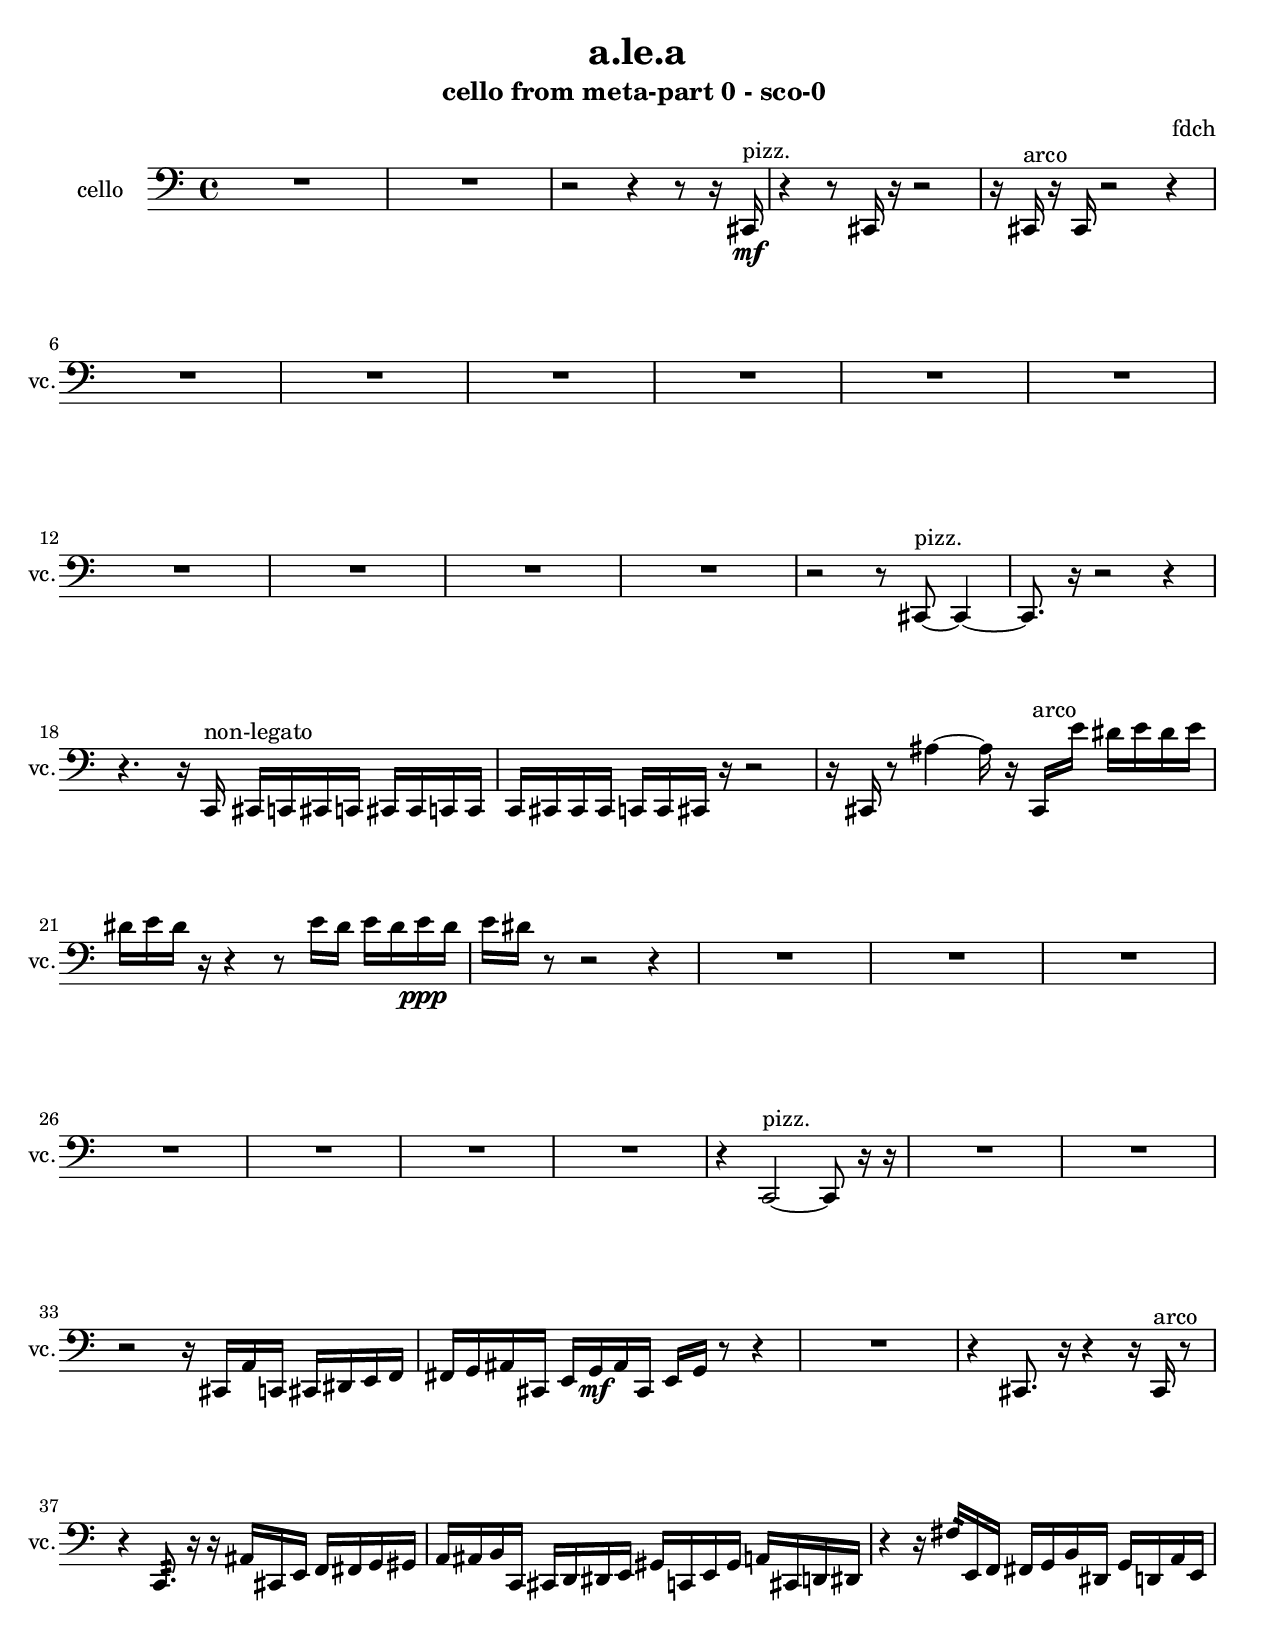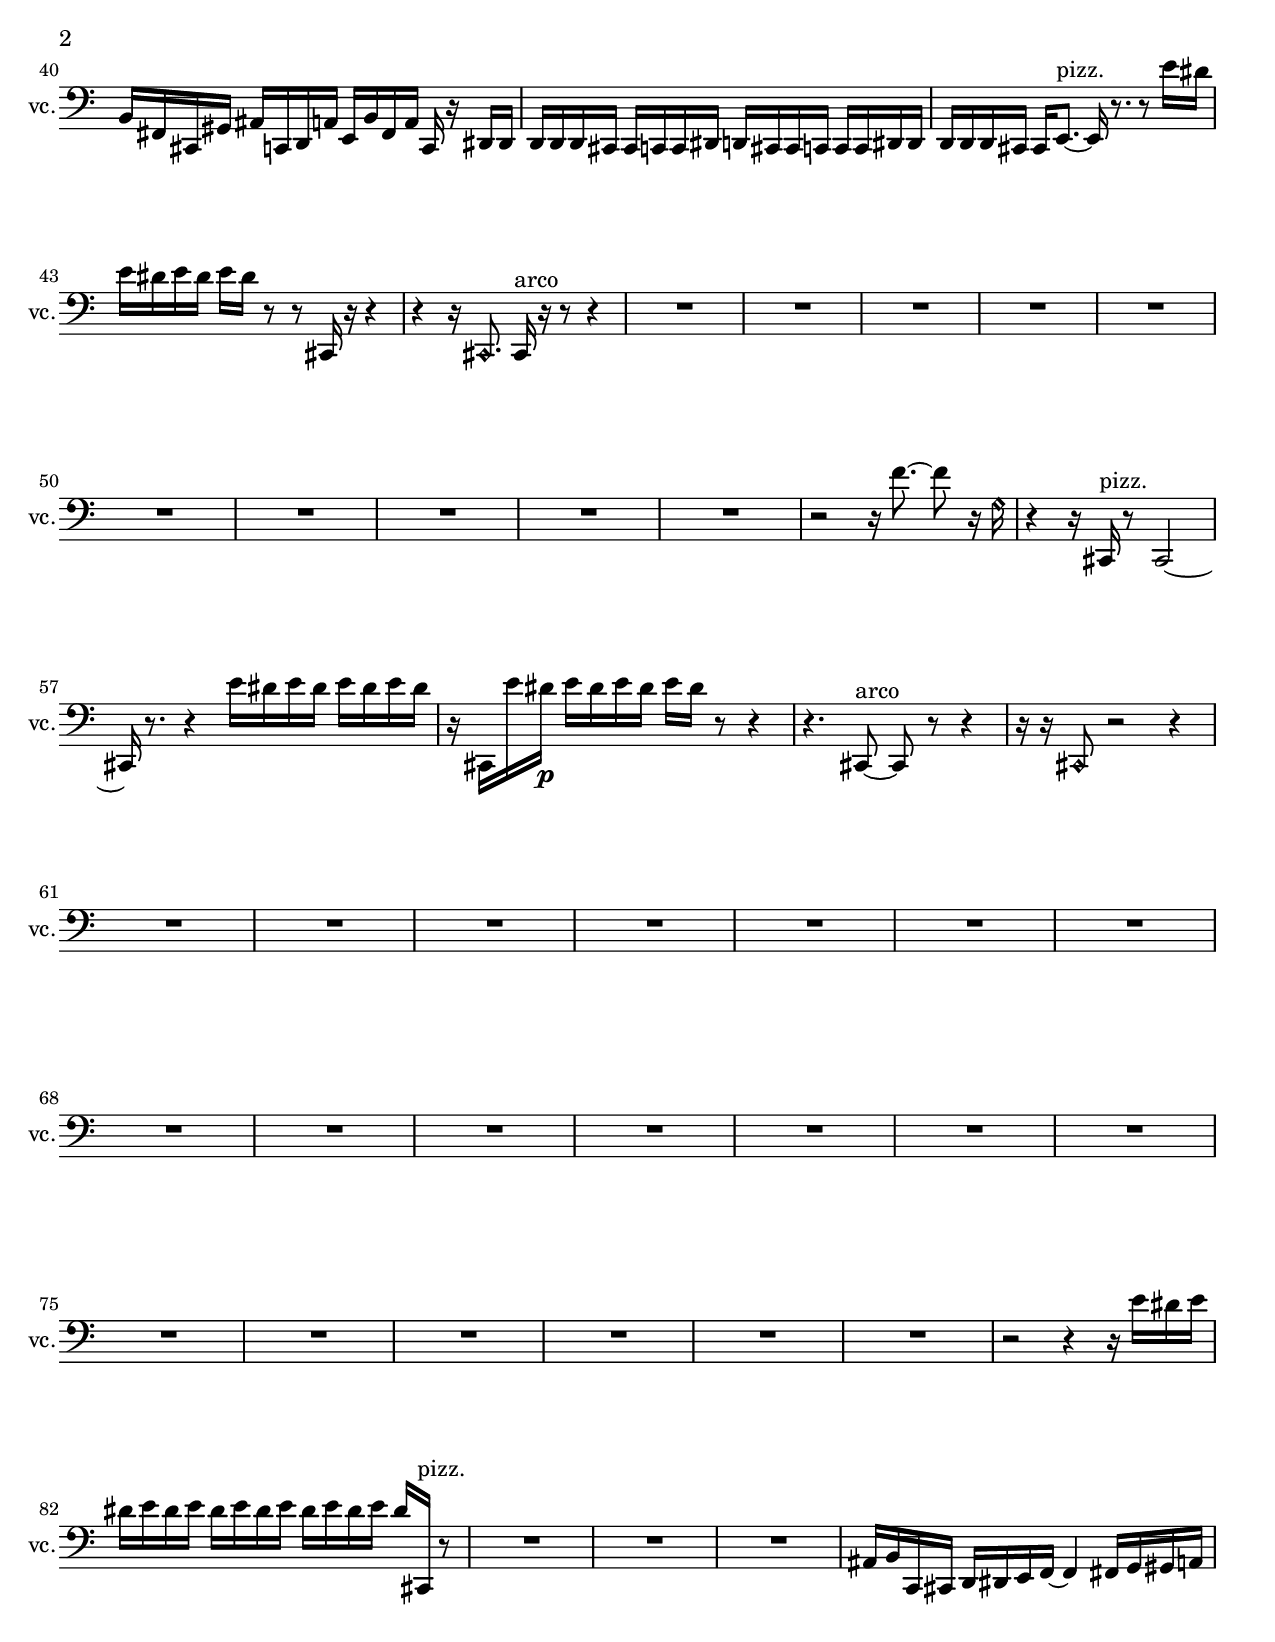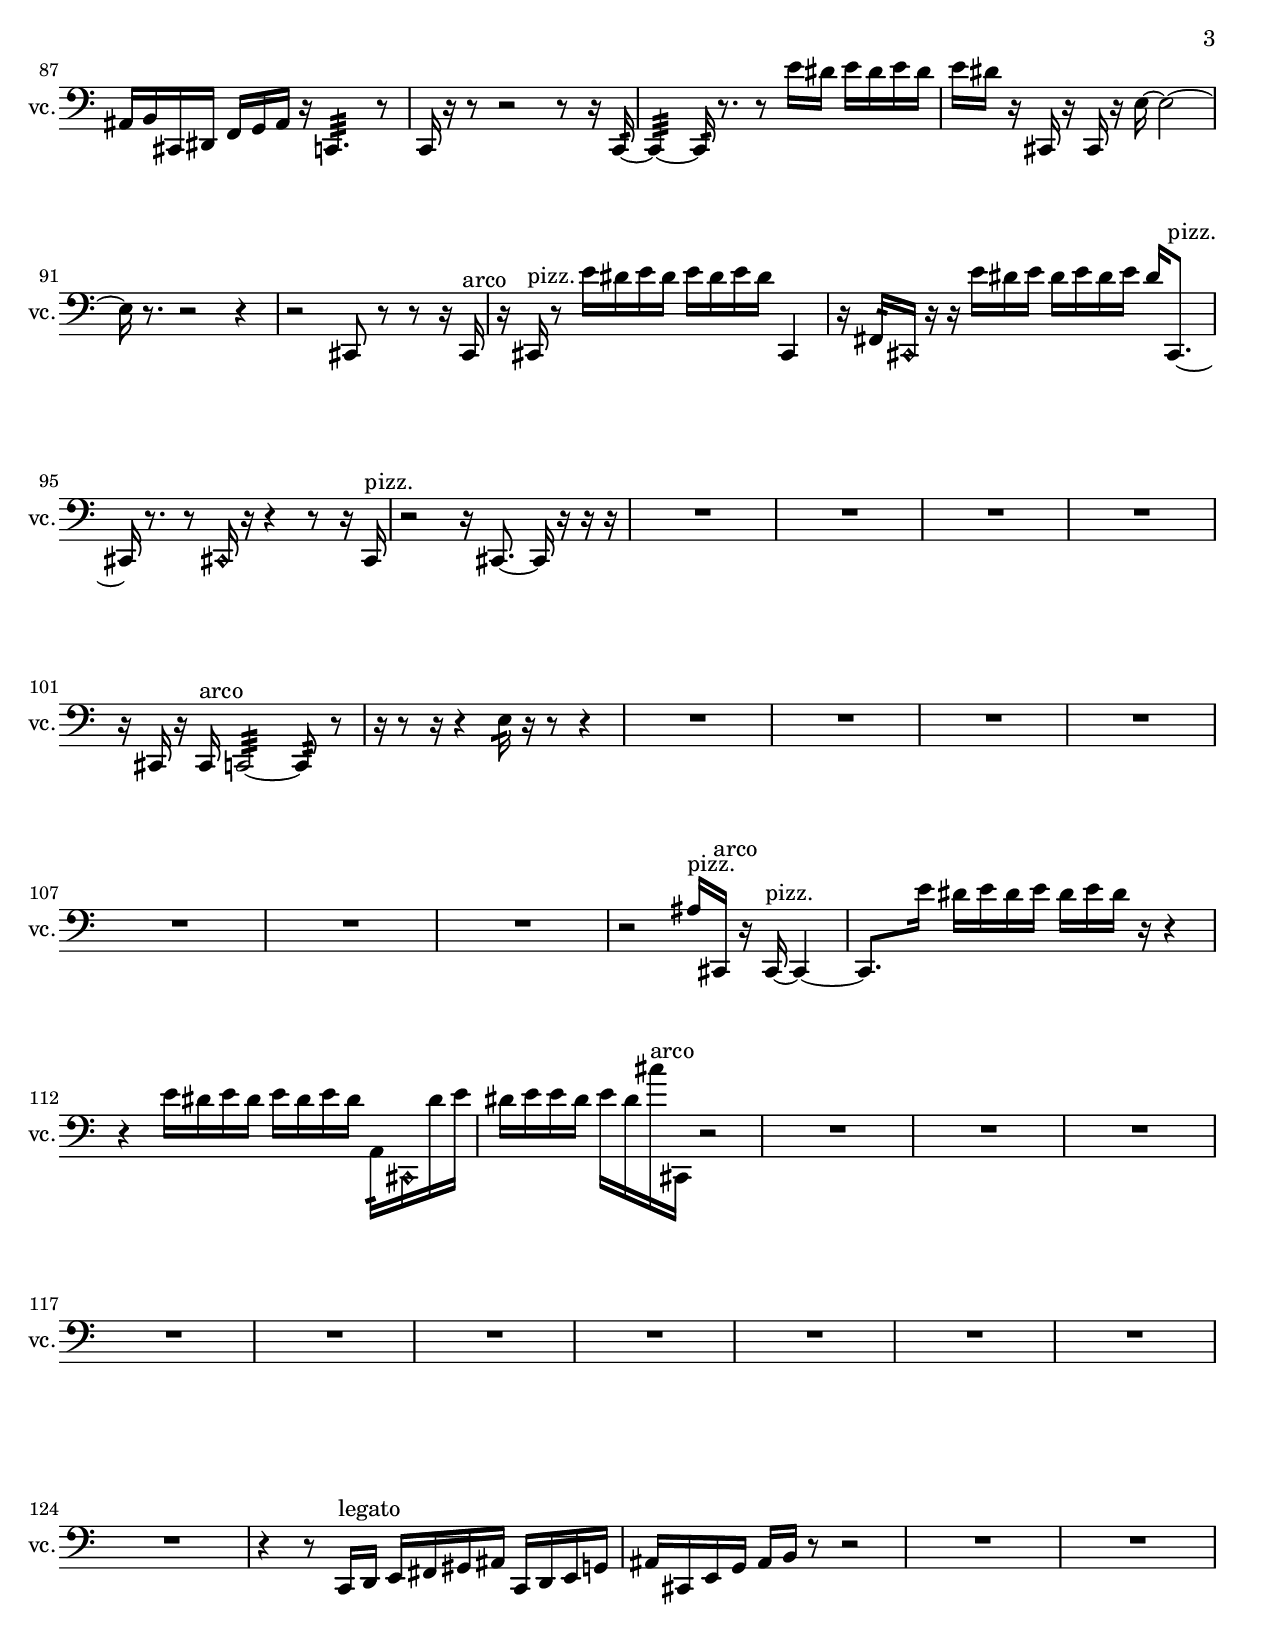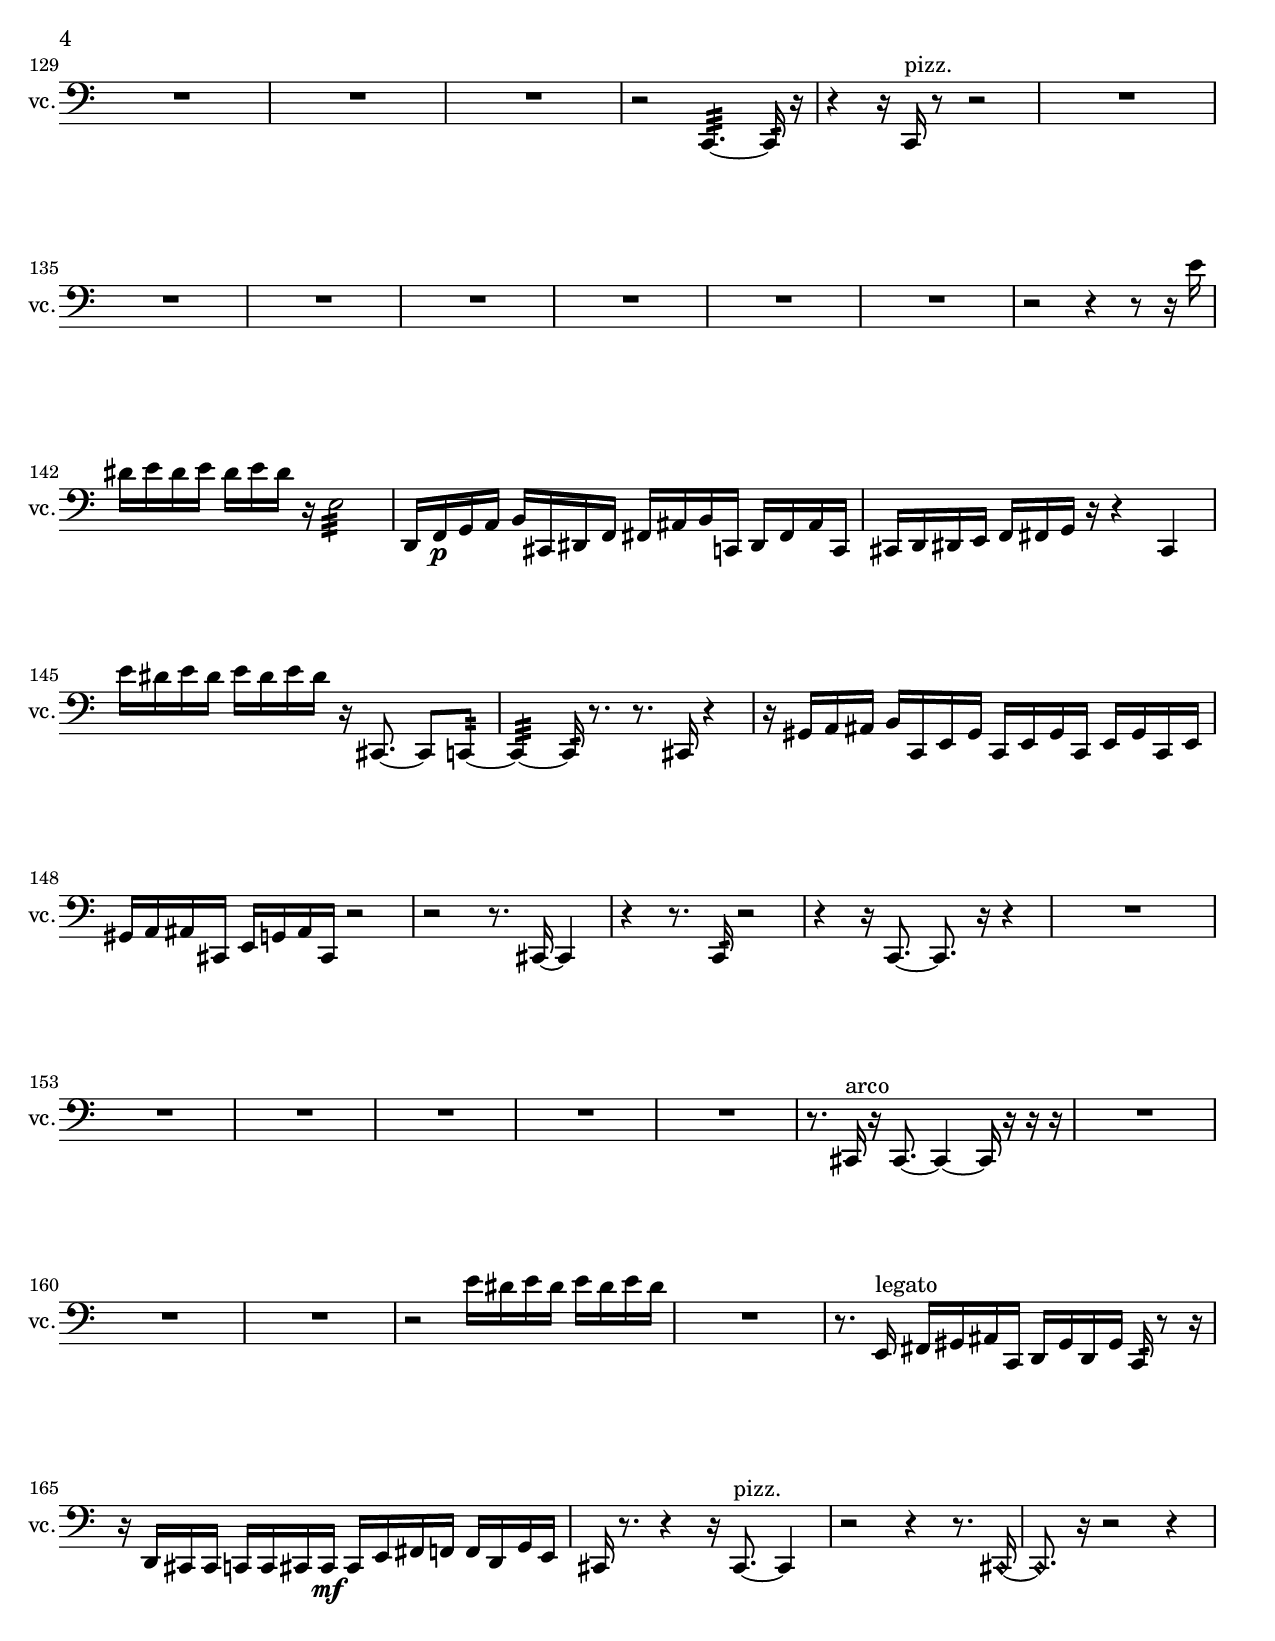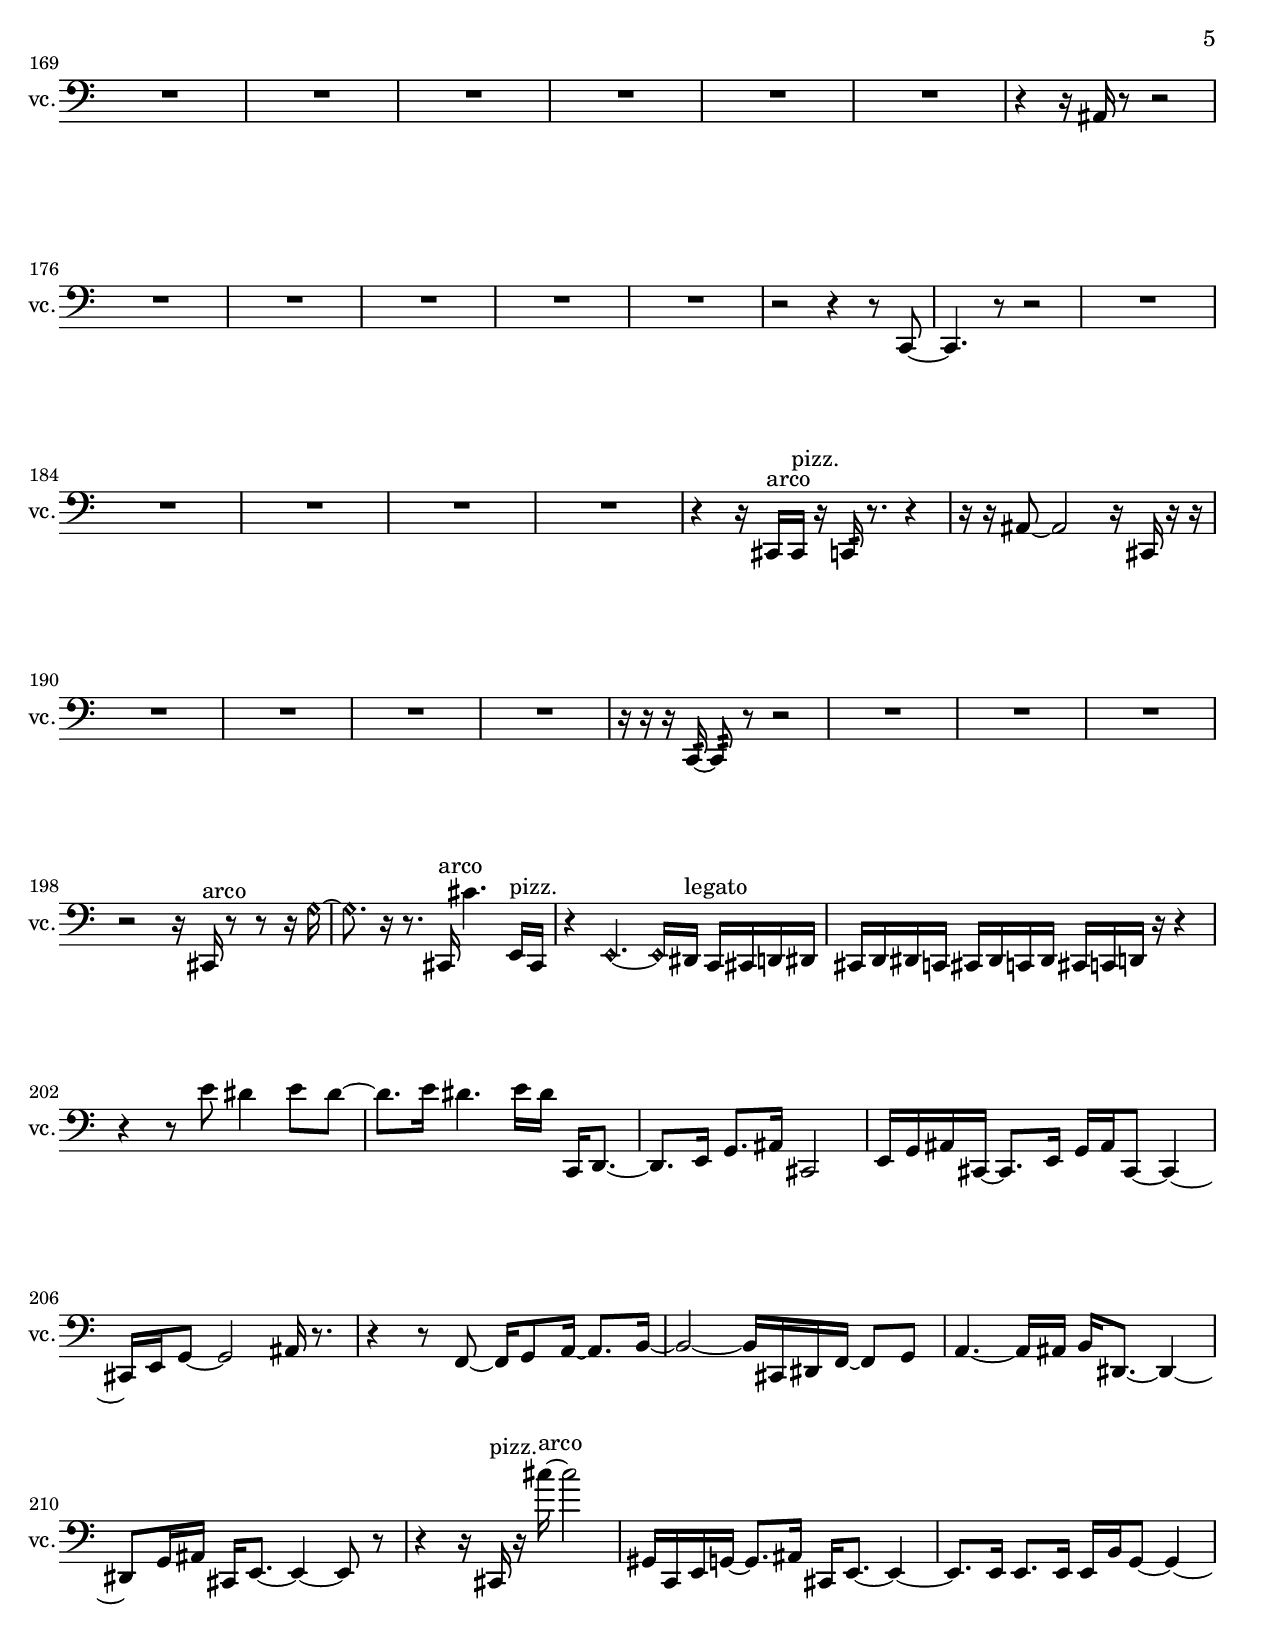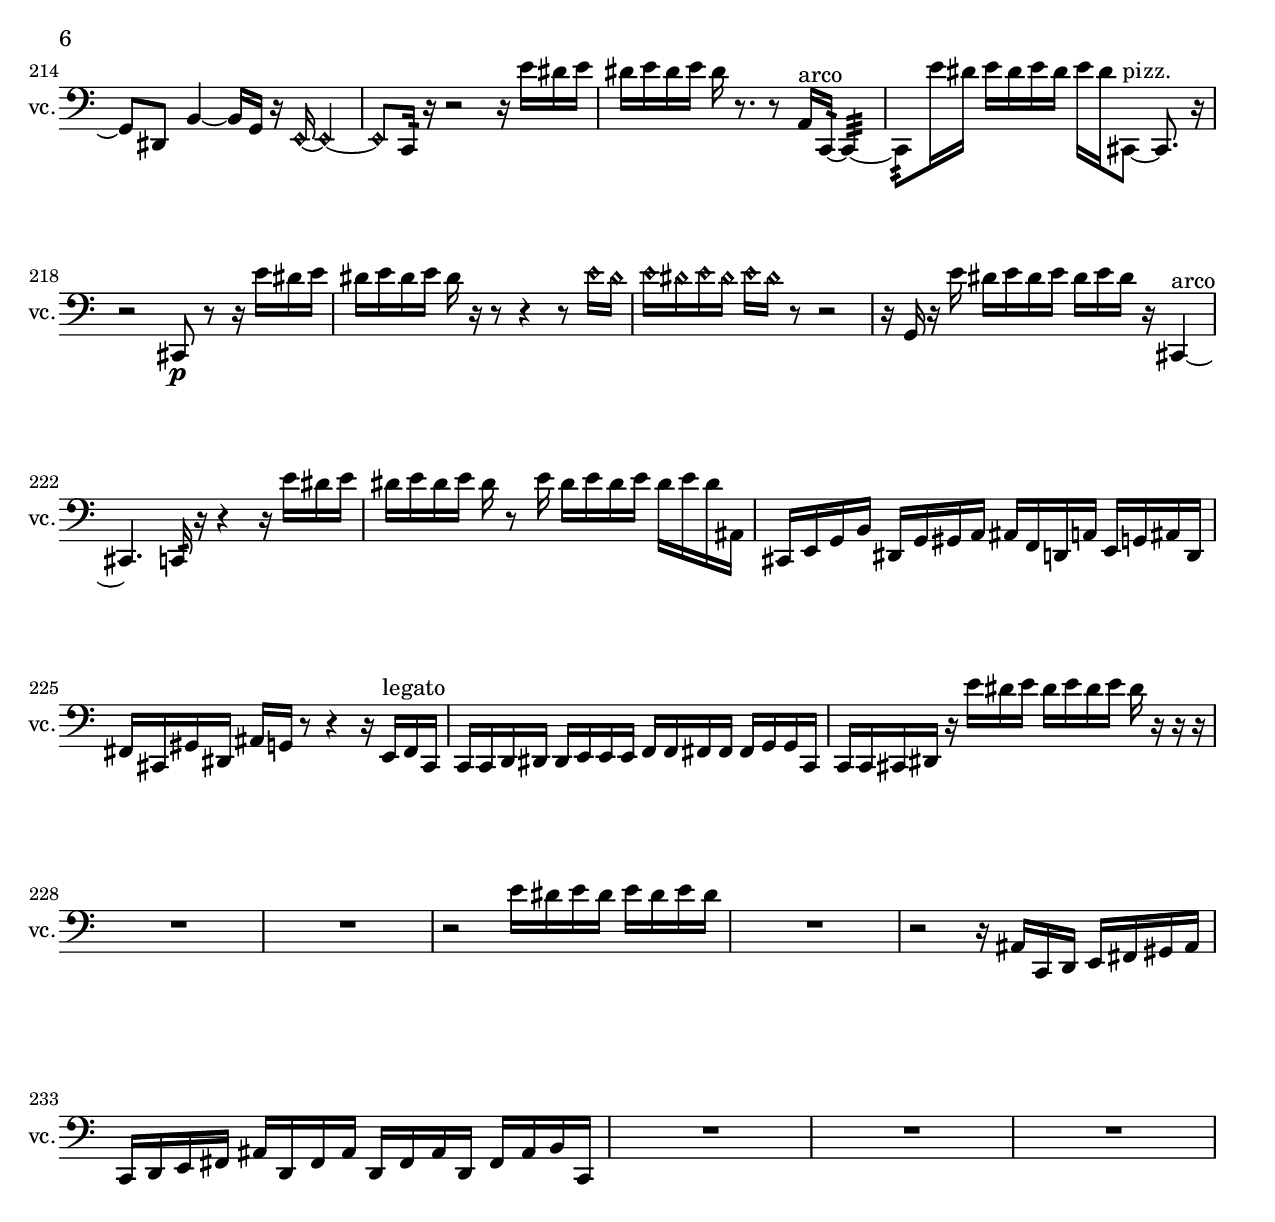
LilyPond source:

\version "2.19.56" 

cello_one_part = \relative c, {

  \time 4/4

  \clef bass 
  % ________________________________________bar 1 :
  R1  |
  % ________________________________________bar 2 :
  R1  |
  % ________________________________________bar 3 :
  r2 
  r4 
  r8  r16  cis16\mf^\markup {pizz. }  |
  % ________________________________________bar 4 :
  r4 
  r8  cis16  r16 
  r2  |
  % ________________________________________bar 5 :
  r16  cis16^\markup {arco }  r16  cis16 
  r2 
  r4  |
  % ________________________________________bar 6 :
  R1  |
  % ________________________________________bar 7 :
  R1  |
  % ________________________________________bar 8 :
  R1  |
  % ________________________________________bar 9 :
  R1  |
  % ________________________________________bar 10 :
  R1  |
  % ________________________________________bar 11 :
  R1  |
  % ________________________________________bar 12 :
  R1  |
  % ________________________________________bar 13 :
  R1  |
  % ________________________________________bar 14 :
  R1  |
  % ________________________________________bar 15 :
  R1  |
  % ________________________________________bar 16 :
  r2 
  r8  cis8~^\markup {pizz. } 
  cis4~  |
  % ________________________________________bar 17 :
  cis8.  r16 
  r2 
  r4  |
  % ________________________________________bar 18 :
  r4. 
  r16  c16^\markup {non-legato } 
  cis16  c16  cis16  c16 
  cis16  cis16  c16  c16  |
  % ________________________________________bar 19 :
  c16  cis16  cis16  cis16 
  c16  c16  cis16  r16 
  r2  |
  % ________________________________________bar 20 :
  r16  cis16  r8 
  ais''4~ 
  ais16  r16  cis,,16^\markup {arco }  e''16 
  dis16  e16  dis16  e16  |
  % ________________________________________bar 21 :
  dis16  e16  dis16  r16 
  r4 
  r8  e16  dis16 
  e16  dis16  e16\ppp  dis16  |
  % ________________________________________bar 22 :
  e16  dis16  r8 
  r2 
  r4  |
  % ________________________________________bar 23 :
  R1  |
  % ________________________________________bar 24 :
  R1  |
  % ________________________________________bar 25 :
  R1  |
  % ________________________________________bar 26 :
  R1  |
  % ________________________________________bar 27 :
  R1  |
  % ________________________________________bar 28 :
  R1  |
  % ________________________________________bar 29 :
  R1  |
  % ________________________________________bar 30 :
  r4 
  c,,2~^\markup {pizz. } 
  c8  r16  r16  |
  % ________________________________________bar 31 :
  R1  |
  % ________________________________________bar 32 :
  R1  |
  % ________________________________________bar 33 :
  r2 
  r16  cis16  a'16  c,16 
  cis16  dis16  e16  f16  |
  % ________________________________________bar 34 :
  fis16  g16  ais16  cis,16 
  e16  g16\mf  ais16  cis,16 
  e16  g16  r8 
  r4  |
  % ________________________________________bar 35 :
  R1  |
  % ________________________________________bar 36 :
  r4 
  cis,8.  r16 
  r4 
  r16  cis16^\markup {arco }  r8  |
  % ________________________________________bar 37 :
  r4 
  c8.:32  r16 
  r16  ais'16  cis,16  e16 
  f16  fis16  g16  gis16  |
  % ________________________________________bar 38 :
  a16  ais16  b16  c,16 
  cis16  d16  dis16  e16 
  gis16  c,16  e16  gis16 
  a16  cis,16  d16  dis16  |
  % ________________________________________bar 39 :
  r4 
  r16  fis'16:32  e,16  f16 
  fis16  g16  b16  dis,16 
  g16  d16  a'16  e16  |
  % ________________________________________bar 40 :
  b'16  fis16  cis16  gis'16 
  ais16  c,16  d16  a'16 
  e16  b'16  fis16  a16 
  c,16  r16  dis16  dis16  |
  % ________________________________________bar 41 :
  d16  d16  d16  cis16 
  cis16  c16  c16  dis16 
  d16  cis16  cis16  c16 
  c16  c16  dis16  dis16  |
  % ________________________________________bar 42 :
  d16  d16  d16  cis16 
  cis16  e8.~^\markup {pizz. } 
  e16  r8. 
  r8  e''16  dis16  |
  % ________________________________________bar 43 :
  e16  dis16  e16  dis16 
  e16  dis16  r8 
  r8  cis,,16  r16 
  r4  |
  % ________________________________________bar 44 :
  r4 
  r16  \once \override NoteHead.style = #'harmonic cis8. 
  cis16^\markup {arco }  r16  r8 
  r4  |
  % ________________________________________bar 45 :
  R1  |
  % ________________________________________bar 46 :
  R1  |
  % ________________________________________bar 47 :
  R1  |
  % ________________________________________bar 48 :
  R1  |
  % ________________________________________bar 49 :
  R1  |
  % ________________________________________bar 50 :
  R1  |
  % ________________________________________bar 51 :
  R1  |
  % ________________________________________bar 52 :
  R1  |
  % ________________________________________bar 53 :
  R1  |
  % ________________________________________bar 54 :
  R1  |
  % ________________________________________bar 55 :
  r2 
  r16  f''8.~ 
  f8  r16  \once \override NoteHead.style = #'harmonic g,16  |
  % ________________________________________bar 56 :
  r4 
  r16  cis,,16^\markup {pizz. }  r8 
  cis2~  |
  % ________________________________________bar 57 :
  cis16  r8. 
  r4 
  e''16  dis16  e16  dis16 
  e16  dis16  e16  dis16  |
  % ________________________________________bar 58 :
  r16  cis,,16  e''16  dis16\p 
  e16  dis16  e16  dis16 
  e16  dis16  r8 
  r4  |
  % ________________________________________bar 59 :
  r4. 
  cis,,8~^\markup {arco } 
  cis8  r8 
  r4  |
  % ________________________________________bar 60 :
  r16  r16  \once \override NoteHead.style = #'harmonic cis8 
  r2 
  r4  |
  % ________________________________________bar 61 :
  R1  |
  % ________________________________________bar 62 :
  R1  |
  % ________________________________________bar 63 :
  R1  |
  % ________________________________________bar 64 :
  R1  |
  % ________________________________________bar 65 :
  R1  |
  % ________________________________________bar 66 :
  R1  |
  % ________________________________________bar 67 :
  R1  |
  % ________________________________________bar 68 :
  R1  |
  % ________________________________________bar 69 :
  R1  |
  % ________________________________________bar 70 :
  R1  |
  % ________________________________________bar 71 :
  R1  |
  % ________________________________________bar 72 :
  R1  |
  % ________________________________________bar 73 :
  R1  |
  % ________________________________________bar 74 :
  R1  |
  % ________________________________________bar 75 :
  R1  |
  % ________________________________________bar 76 :
  R1  |
  % ________________________________________bar 77 :
  R1  |
  % ________________________________________bar 78 :
  R1  |
  % ________________________________________bar 79 :
  R1  |
  % ________________________________________bar 80 :
  R1  |
  % ________________________________________bar 81 :
  r2 
  r4 
  r16  e''16  dis16  e16  |
  % ________________________________________bar 82 :
  dis16  e16  dis16  e16 
  dis16  e16  dis16  e16 
  dis16  e16  dis16  e16 
  dis16  cis,,16^\markup {pizz. }  r8  |
  % ________________________________________bar 83 :
  R1  |
  % ________________________________________bar 84 :
  R1  |
  % ________________________________________bar 85 :
  R1  |
  % ________________________________________bar 86 :
  ais'16  b16  c,16  cis16 
  d16  dis16  e16  f16~
  f4
  fis16  g16  gis16  a16  |
  % ________________________________________bar 2 :
  ais16  b16  cis,16  dis16 
  f16  g16  ais16  r16 
  c,4.:32 
  r8  |
  % ________________________________________bar 3 :
  c16  r16  r8 
  r2 
  r8  r16  c16:32~  |
  % ________________________________________bar 4 :
  c4:32~ 
  c16:32  r8. 
  r8  e''16  dis16 
  e16  dis16  e16  dis16  |
  % ________________________________________bar 5 :
  e16  dis16  r16  cis,,16 
  r16  cis16  r16  e'16~ 
  e2~  |
  % ________________________________________bar 6 :
  e16  r8. 
  r2 
  r4  |
  % ________________________________________bar 7 :
  r2 
  cis,8  r8 
  r8  r16  cis16^\markup {arco }  |
  % ________________________________________bar 8 :
  r16  cis16^\markup {pizz. }  r8 
  e''16  dis16  e16  dis16 
  e16  dis16  e16  dis16 
  cis,,4  |
  % ________________________________________bar 9 :
  r16  fis16:32  \once \override NoteHead.style = #'harmonic cis16  r16 
  r16  e''16  dis16  e16 
  dis16  e16  dis16  e16 
  dis16  cis,,8.~^\markup {pizz. }  |
  % ________________________________________bar 10 :
  cis16  r8. 
  r8  \once \override NoteHead.style = #'harmonic cis16  r16 
  r4 
  r8  r16  cis16^\markup {pizz. }  |
  % ________________________________________bar 11 :
  r2 
  r16  cis8.~ 
  cis16  r16  r16  r16  |
  % ________________________________________bar 12 :
  R1  |
  % ________________________________________bar 13 :
  R1  |
  % ________________________________________bar 14 :
  R1  |
  % ________________________________________bar 15 :
  R1  |
  % ________________________________________bar 16 :
  r16  cis16  r16  cis16^\markup {arco } 
  c2:32~ 
  c8:32  r8  |
  % ________________________________________bar 17 :
  r16  r8  r16 
  r4 
  e'16:32  r16  r8 
  r4  |
  % ________________________________________bar 18 :
  R1  |
  % ________________________________________bar 19 :
  R1  |
  % ________________________________________bar 20 :
  R1  |
  % ________________________________________bar 21 :
  R1  |
  % ________________________________________bar 22 :
  R1  |
  % ________________________________________bar 23 :
  R1  |
  % ________________________________________bar 24 :
  R1  |
  % ________________________________________bar 25 :
  r2 
  ais16^\markup {pizz. }  cis,,16^\markup {arco }  r16  cis16~^\markup {pizz. } 
  cis4~  |
  % ________________________________________bar 26 :
  cis8.  e''16 
  dis16  e16  dis16  e16 
  dis16  e16  dis16  r16 
  r4  |
  % ________________________________________bar 27 :
  r4 
  e16  dis16  e16  dis16 
  e16  dis16  e16  dis16 
  a,16:32  \once \override NoteHead.style = #'harmonic cis,16  dis''16  e16  |
  % ________________________________________bar 28 :
  dis16  e16  e16  dis16 
  e16  dis16  cis'16^\markup {arco }  cis,,,16 
  r2  |
  % ________________________________________bar 29 :
  R1  |
  % ________________________________________bar 30 :
  R1  |
  % ________________________________________bar 31 :
  R1  |
  % ________________________________________bar 32 :
  R1  |
  % ________________________________________bar 33 :
  R1  |
  % ________________________________________bar 34 :
  R1  |
  % ________________________________________bar 35 :
  R1  |
  % ________________________________________bar 36 :
  R1  |
  % ________________________________________bar 37 :
  R1  |
  % ________________________________________bar 38 :
  R1  |
  % ________________________________________bar 39 :
  R1  |
  % ________________________________________bar 40 :
  r4 
  r8  c16^\markup {legato }  d16 
  e16  fis16  gis16  ais16 
  c,16  d16  e16  g16  |
  % ________________________________________bar 41 :
  ais16  cis,16  e16  g16 
  ais16  b16  r8 
  r2  |
  % ________________________________________bar 42 :
  R1  |
  % ________________________________________bar 43 :
  R1  |
  % ________________________________________bar 44 :
  R1  |
  % ________________________________________bar 45 :
  R1  |
  % ________________________________________bar 46 :
  R1  |
  % ________________________________________bar 47 :
  r2 
  c,4.:32~ 
  c16:32  r16  |
  % ________________________________________bar 48 :
  r4 
  r16  c16^\markup {pizz. }  r8 
  r2  |
  % ________________________________________bar 49 :
  R1  |
  % ________________________________________bar 50 :
  R1  |
  % ________________________________________bar 51 :
  R1  |
  % ________________________________________bar 52 :
  R1  |
  % ________________________________________bar 53 :
  R1  |
  % ________________________________________bar 54 :
  R1  |
  % ________________________________________bar 55 :
  R1  |
  % ________________________________________bar 56 :
  r2 
  r4 
  r8  r16  e''16  |
  % ________________________________________bar 57 :
  dis16  e16  dis16  e16 
  dis16  e16  dis16  r16 
  e,2:32  |
  % ________________________________________bar 58 :
  d,16  f16\p  g16  a16 
  b16  cis,16  dis16  f16 
  fis16  ais16  b16  c,16 
  dis16  fis16  ais16  c,16  |
  % ________________________________________bar 59 :
  cis16  d16  dis16  e16 
  f16  fis16  g16  r16 
  r4 
  cis,4  |
  % ________________________________________bar 60 :
  e''16  dis16  e16  dis16 
  e16  dis16  e16  dis16 
  r16  cis,,8.~ 
  cis8  c8:32~  |
  % ________________________________________bar 61 :
  c4:32~ 
  c16:32  r8. 
  r8.  cis16 
  r4  |
  % ________________________________________bar 62 :
  r16  gis'16  a16  ais16 
  b16  c,16  e16  gis16 
  c,16  e16  gis16  c,16 
  e16  gis16  c,16  e16  |
  % ________________________________________bar 63 :
  gis16  a16  ais16  cis,16 
  e16  g16  ais16  cis,16 
  r2  |
  % ________________________________________bar 64 :
  r2 
  r8.  cis16~ 
  cis4  |
  % ________________________________________bar 65 :
  r4 
  r8.  c16:32 
  r2  |
  % ________________________________________bar 66 :
  r4 
  r16  c8.~ 
  c8.  r16 
  r4  |
  % ________________________________________bar 67 :
  R1  |
  % ________________________________________bar 68 :
  R1  |
  % ________________________________________bar 69 :
  R1  |
  % ________________________________________bar 70 :
  R1  |
  % ________________________________________bar 71 :
  R1  |
  % ________________________________________bar 72 :
  R1  |
  % ________________________________________bar 73 :
  r8.  cis16^\markup {arco } 
  r16  cis8.~ 
  cis4~ 
  cis16  r16  r16  r16  |
  % ________________________________________bar 74 :
  R1  |
  % ________________________________________bar 75 :
  R1  |
  % ________________________________________bar 76 :
  R1  |
  % ________________________________________bar 77 :
  r2 
  e''16  dis16  e16  dis16 
  e16  dis16  e16  dis16  |
  % ________________________________________bar 78 :
  R1  |
  % ________________________________________bar 79 :
  r8.  e,,16^\markup {legato } 
  fis16  gis16  ais16  c,16 
  d16  gis16  d16  gis16 
  c,16:32  r8  r16  |
  % ________________________________________bar 80 :
  r16  d16  cis16  cis16 
  c16  c16  cis16  cis16\mf 
  cis16  e16  fis16  f16 
  f16  d16  g16  e16  |
  % ________________________________________bar 81 :
  cis16  r8. 
  r4 
  r16  cis8.~^\markup {pizz. } 
  cis4  |
  % ________________________________________bar 82 :
  r2 
  r4 
  r8.  \once \override NoteHead.style = #'harmonic cis16~  |
  % ________________________________________bar 83 :
  \once \override NoteHead.style = #'harmonic cis8.  r16 
  r2 
  r4  |
  % ________________________________________bar 84 :
  R1  |
  % ________________________________________bar 85 :
  R1  |
  % ________________________________________bar 86 :
  R1  |
  % ________________________________________bar 87 :
  R1  |
  % ________________________________________bar 88 :
  R1  |
  % ________________________________________bar 2 :
  R1  |
  % ________________________________________bar 3 :
  r4 
  r16  ais'16  r8 
  r2  |
  % ________________________________________bar 4 :
  R1  |
  % ________________________________________bar 5 :
  R1  |
  % ________________________________________bar 6 :
  R1  |
  % ________________________________________bar 7 :
  R1  |
  % ________________________________________bar 8 :
  R1  |
  % ________________________________________bar 9 :
  r2 
  r4 
  r8  c,8~  |
  % ________________________________________bar 10 :
  c4. 
  r8 
  r2  |
  % ________________________________________bar 11 :
  R1  |
  % ________________________________________bar 12 :
  R1  |
  % ________________________________________bar 13 :
  R1  |
  % ________________________________________bar 14 :
  R1  |
  % ________________________________________bar 15 :
  R1  |
  % ________________________________________bar 16 :
  r4 
  r16  cis16^\markup {arco }  cis16^\markup {pizz. }  r16 
  c16:32  r8. 
  r4  |
  % ________________________________________bar 17 :
  r16  r16  ais'8~ 
  ais2 
  r16  cis,16  r16  r16  |
  % ________________________________________bar 18 :
  R1  |
  % ________________________________________bar 19 :
  R1  |
  % ________________________________________bar 20 :
  R1  |
  % ________________________________________bar 21 :
  R1  |
  % ________________________________________bar 22 :
  r16  r16  r16  c16:32~ 
  c8:32  r8 
  r2  |
  % ________________________________________bar 23 :
  R1  |
  % ________________________________________bar 24 :
  R1  |
  % ________________________________________bar 25 :
  R1  |
  % ________________________________________bar 26 :
  r2 
  r16  cis16^\markup {arco }  r8 
  r8  r16  \once \override NoteHead.style = #'harmonic g''16~  |
  % ________________________________________bar 27 :
  \once \override NoteHead.style = #'harmonic g8.  r16 
  r8.  cis,,16^\markup {arco } 
  cis''4. 
  e,,16^\markup {pizz. }  cis16  |
  % ________________________________________bar 28 :
  r4 
  \once \override NoteHead.style = #'harmonic e4.~ 
  \once \override NoteHead.style = #'harmonic e16  dis16^\markup {legato } 
  c16  cis16  d16  dis16  |
  % ________________________________________bar 29 :
  cis16  d16  dis16  c16 
  cis16  dis16  c16  dis16 
  cis16  c16  d16  r16 
  r4  |
  % ________________________________________bar 30 :
  r4 
  r8  e''8 
  dis4 
  e8  dis8~  |
  % ________________________________________bar 31 :
  dis8.  e16 
  dis4. 
  e16  dis16 
  c,,16  d8.~  |
  % ________________________________________bar 32 :
  d8.  e16 
  g8.  ais16 
  cis,2  |
  % ________________________________________bar 33 :
  e16  g16  ais16  cis,16~ 
  cis8.  e16 
  g16  ais16  cis,8~ 
  cis4~  |
  % ________________________________________bar 34 :
  cis16  e16  g8~ 
  g2 
  ais16  r8.  |
  % ________________________________________bar 35 :
  r4 
  r8  f8~ 
  f16  g8  a16~ 
  a8.  b16~  |
  % ________________________________________bar 36 :
  b2~ 
  b16  cis,16  dis16  f16~ 
  f8  g8  |
  % ________________________________________bar 37 :
  a4.~ 
  a16  ais16 
  b16  dis,8.~ 
  dis4~  |
  % ________________________________________bar 38 :
  dis8  g16  ais16 
  cis,16  e8.~ 
  e4~ 
  e8  r8  |
  % ________________________________________bar 39 :
  r4 
  r16  cis16^\markup {pizz. }  r16  cis'''16~^\markup {arco } 
  cis2  |
  % ________________________________________bar 40 :
  gis,,16  c,16  e16  g16~ 
  g8.  ais16 
  cis,16  e8.~ 
  e4~  |
  % ________________________________________bar 41 :
  e8.  e16 
  e8.  e16 
  e16  b'16  g8~ 
  g4~  |
  % ________________________________________bar 42 :
  g8  dis8 
  b'4~ 
  b16  g16  r16  \once \override NoteHead.style = #'harmonic e16~ 
  \once \override NoteHead.style = #'harmonic e4~  |
  % ________________________________________bar 43 :
  \once \override NoteHead.style = #'harmonic e8  c16:32  r16 
  r2 
  r16  e''16  dis16  e16  |
  % ________________________________________bar 44 :
  dis16  e16  dis16  e16 
  dis16  r8. 
  r8  a,16^\markup {arco }  c,16:32~ 
  c4:32~  |
  % ________________________________________bar 45 :
  c8:32  e''16  dis16 
  e16  dis16  e16  dis16 
  e16  dis16  cis,,8~^\markup {pizz. } 
  cis8.  r16  |
  % ________________________________________bar 46 :
  r2 
  cis8\p  r8 
  r16  e''16  dis16  e16  |
  % ________________________________________bar 47 :
  dis16  e16  dis16  e16 
  dis16  r16  r8 
  r4 
  r8  \once \override NoteHead.style = #'harmonic e16  \once \override NoteHead.style = #'harmonic dis16  |
  % ________________________________________bar 48 :
  \once \override NoteHead.style = #'harmonic e16  \once \override NoteHead.style = #'harmonic dis16  \once \override NoteHead.style = #'harmonic e16  \once \override NoteHead.style = #'harmonic dis16 
  \once \override NoteHead.style = #'harmonic e16  \once \override NoteHead.style = #'harmonic dis16  r8 
  r2  |
  % ________________________________________bar 49 :
  r16  g,,16  r16  e''16 
  dis16  e16  dis16  e16 
  dis16  e16  dis16  r16 
  cis,,4~^\markup {arco }  |
  % ________________________________________bar 50 :
  cis4. 
  c16:32  r16 
  r4 
  r16  e''16  dis16  e16  |
  % ________________________________________bar 51 :
  dis16  e16  dis16  e16 
  dis16  r8  e16 
  dis16  e16  dis16  e16 
  dis16  e16  dis16  ais,16  |
  % ________________________________________bar 52 :
  cis,16  e16  g16  b16 
  dis,16  g16  gis16  a16 
  ais16  f16  d16  a'16 
  e16  g16  ais16  d,16  |
  % ________________________________________bar 53 :
  fis16  cis16  gis'16  dis16 
  ais'16  g16  r8 
  r4 
  r16  e16^\markup {legato }  fis16  cis16  |
  % ________________________________________bar 54 :
  c16  c16  d16  dis16 
  dis16  e16  e16  e16 
  f16  f16  fis16  fis16 
  fis16  g16  g16  c,16  |
  % ________________________________________bar 55 :
  c16  c16  cis16  dis16 
  r16  e''16  dis16  e16 
  dis16  e16  dis16  e16 
  dis16  r16  r16  r16  |
  % ________________________________________bar 56 :
  R1  |
  % ________________________________________bar 57 :
  R1  |
  % ________________________________________bar 58 :
  r2 
  e16  dis16  e16  dis16 
  e16  dis16  e16  dis16  |
  % ________________________________________bar 59 :
  R1  |
  % ________________________________________bar 60 :
  r2 
  r16  ais,16  c,16  d16 
  e16  fis16  gis16  ais16  |
  % ________________________________________bar 61 :
  c,16  d16  e16  fis16 
  ais16  d,16  fis16  ais16 
  d,16  fis16  ais16  d,16 
  fis16  ais16  b16  c,16  |
  % ________________________________________bar 62 :
  R1  |
  % ________________________________________bar 63 :
  R1  |
  % ________________________________________bar 64 :
  R1  |
  
  %{
  
  % ________________________________________bar 65 :
  r2 
  r4 
  r8  r16  cis16~^\markup {pizz. }  |
  % ________________________________________bar 66 :
  cis8  cis16  r16 
  dis''16  e16  dis16  dis16 
  e16  dis16  e16  e16 
  r16  cis,,16  cis16  c16  |
  % ________________________________________bar 67 :
  ais'16  gis16  fis16  e16 
  d16  c16  ais'16  gis16 
  fis16  e16  d16  c16 
  ais'16  gis16  fis16  e16  |
  % ________________________________________bar 68 :
  dis16  d16  cis16  c16 
  b'16  r8. 
  r4 
  r16  cis,16  e''8~  |
  % ________________________________________bar 69 :
  e4~ 
  e16  e8.~ 
  e4~ 
  e16  dis16  dis16  e16  |
  % ________________________________________bar 70 :
  e16  dis16  e8~ 
  e4 
  \once \override NoteHead.style = #'harmonic cis,,16  r16  r8 
  r4  |
  % ________________________________________bar 71 :
  r16  c8.:32~ 
  c4:32~ 
  c8:32  r16  ais'16 
  a16  gis16  g16  fis16  |
  % ________________________________________bar 72 :
  f16  e16  dis16  d16 
  cis16  c16  a'16  fis16 
  dis16  c16  a'16  fis16 
  dis16  c16  a'16  fis16  |
  % ________________________________________bar 73 :
  e16  c16  r8 
  r4 
  r8.  cis16^\markup {pizz. } 
  r4  |
  % ________________________________________bar 74 :
  r4. 
  r16  cis16 
  gis'16^\markup {legato }  a16  ais16  b16 
  dis,16  g16  g16  g16  |
  % ________________________________________bar 75 :
  g16  g16  g16  g16 
  dis16  b'16  g16  dis16 
  b'16  dis,16  g16  cis,16 
  gis'16  dis16  ais'16  r16  |
  % ________________________________________bar 76 :
  r4 
  r16  \once \override NoteHead.style = #'harmonic cis,16  cis8~^\markup {arco } 
  cis4 
  r4  |
  % ________________________________________bar 77 :
  r8  r16  cis16^\markup {pizz. } 
  r16  cis'8.~ 
  cis4~ 
  cis16  r8.  |
  % ________________________________________bar 78 :
  r2 
  r8.  cis,16 
  r4  |
  % ________________________________________bar 79 :
  r8  cis8~ 
  cis8  r8 
  r4 
  r16  cis8  r16  |
  % ________________________________________bar 80 :
  R1  |
  % ________________________________________bar 81 :
  R1  |
  % ________________________________________bar 82 :
  R1  |
  % ________________________________________bar 83 :
  R1  |
  % ________________________________________bar 84 :
  r8  c8:32~ 
  c2:32~ 
  c16  r16  r8  |
  % ________________________________________bar 85 :
  r2 
  g'16  e16  cis16  ais'16 
  g16  e16  cis16  c16  |
  % ________________________________________bar 86 :
  b'16  ais16  a16  gis16 
  g16  fis16  f16  e16 
  dis16  cis16  b'16  a16 
  g16  f16  cis16  c16~  |
  % ________________________________________bar 87 :
  c4. 
  r16  dis''16~ 
  dis4 
  e16  e8.  |
  % ________________________________________bar 88 :
  dis8.  e16 
  e8.  dis16 
  e2  |
  % ________________________________________bar 89 :
  r8.  c,,16~ 
  c16  c8.:32~ 
  c4:32~ 
  c8:32  r16  c16  |
  % ________________________________________bar 90 :
  gis'''2:32 
  \once \override NoteHead.style = #'harmonic c,,,4 
  r4  |
  % ________________________________________bar 91 :
  r16  c16^\markup {pizz. }  r8 
  r2 
  r4  |
  % ________________________________________bar 92 :
  R1  |
  % ________________________________________bar 93 :
  R1  |
  % ________________________________________bar 94 :
  R1  |
  % ________________________________________bar 95 :
  r4 
  r8  cis8~ 
  cis4~ 
  cis8.  r16  |
  % ________________________________________bar 96 :
  r2 
  cis16\mf  r16  r8 
  r4  |
  % ________________________________________bar 97 :
  r4 
  c16:32  r8. 
  r4 
  ais'16  r16  r8  |
  % ________________________________________bar 98 :
  r4. 
  r16  cis'16~ 
  cis8  r8 
  r4  |
  % ________________________________________bar 99 :
  cis,,16  r8. 
  r2 
  r4  |
  % ________________________________________bar 100 :
  r8.  cis16 
  r16  cis8.~^\markup {arco } 
  cis4~ 
  cis8.  r16  |
  % ________________________________________bar 101 :
  r2 
  r8.  a'16 
  f16  dis16  cis16  b'16  |
  % ________________________________________bar 102 :
  a16  g16  f16  e16 
  dis16  b'16  g16  dis16 
  b'16  g16  dis16  r16 
  r4  |
  % ________________________________________bar 103 :
  R1  |
  % ________________________________________bar 104 :
  R1  |
  % ________________________________________bar 105 :
  R1  |
  % ________________________________________bar 106 :
  R1  |
  % ________________________________________bar 107 :
  R1  |
  % ________________________________________bar 108 :
  R1  |
  % ________________________________________bar 109 :
  R1  |
  % ________________________________________bar 110 :
  R1  |
  % ________________________________________bar 111 :
  r2 
  r16  \once \override NoteHead.style = #'harmonic cis16  r8 
  r4  |
  % ________________________________________bar 112 :
  R1 |

  %}

}



\header {
  title = "a.le.a"
  subtitle = "cello from meta-part 0 - sco-0 "
  composer = "fdch"
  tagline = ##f
}
\paper {
  max-systems-per-page = #8
}
\score {
  <<
    \new Staff \with { 
      instrumentName = "cello" 
      shortInstrumentName = "vc."} 
    {
      <<
        \new Voice {
          \cello_one_part
        }
      >>
    }
  >>
  \layout {
    \mergeDifferentlyHeadedOn
    \mergeDifferentlyDottedOn
    #(set-default-paper-size "letter")
  }
}
